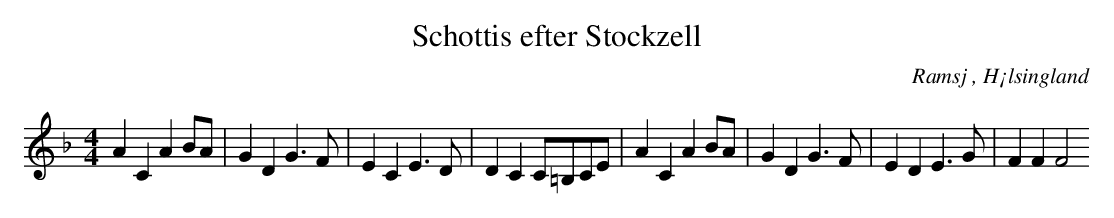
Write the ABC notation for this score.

X:1
T: Schottis efter Stockzell
O: Ramsj , H¡lsingland
M: 4/4
L: 1/8
K: F
A2 C2 A2 BA|G2 D2 G2>F2|E2 C2 E2>D2|D2 C2 C=B,CE|A2 C2 A2 BA|G2 D2 G2>F2|E2 D2 E2>G2|F2 F2 F4
